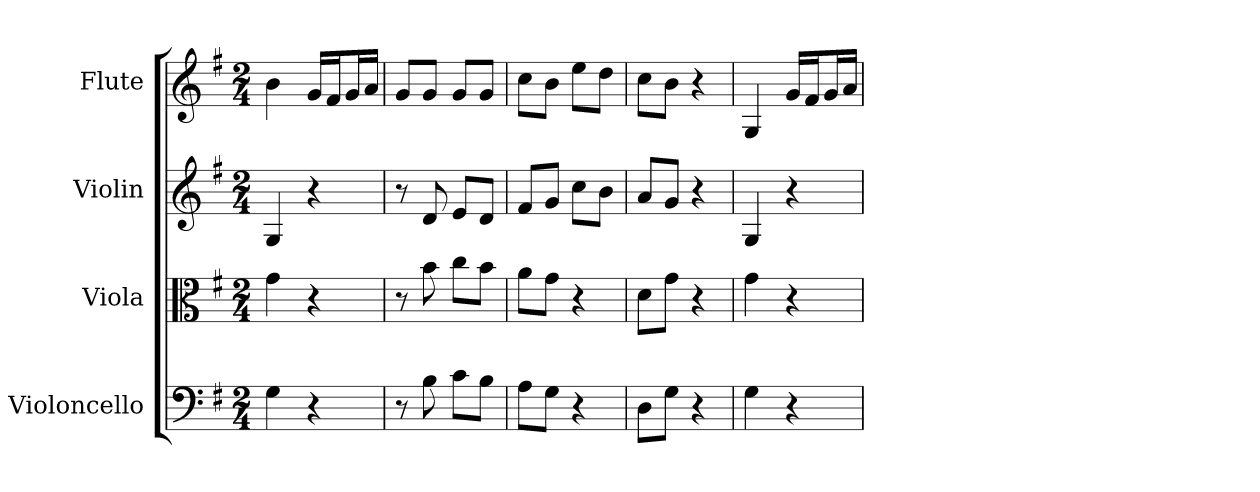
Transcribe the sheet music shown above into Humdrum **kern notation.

**kern	**kern	**kern	**kern
*part4	*part3	*part2	*part1
*staff4	*staff3	*staff2	*staff1
*I"Violoncello	*I"Viola	*I"Violin	*I"Flute
*I'Vc	*I'Vla	*I'Vln	*I'Fl
*clefF4	*clefC3	*	*
*k[f#]	*k[f#]	*k[f#]	*k[f#]
*G:	*G:	*G:	*G:
*M2/4	*M2/4	*M2/4	*M2/4
*MM186	*MM186	*MM186	*MM186
=	=	=	=
4G	4g	4G	4b
4r	4r	4r	16gLL
.	.	.	16f#J
.	.	.	16gL
.	.	.	16aJJ
=2	=2	=2	=2
8r	8r	8r	8gL
8B	8b	8d	8gJ
8c\L	8cc\L	8eL	8gL
8B\J	8b\J	8dJ	8gJ
=3	=3	=3	=3
8A\L	8a\L	8f#L	8ccL
8G\J	8g\J	8gJ	8bJ
4r	4r	8ccL	8eeL
.	.	8bJ	8ddJ
=4	=4	=4	=4
8D\L	8d\L	8aL	8ccL
8G\J	8g\J	8gJ	8bJ
4r	4r	4r	4r
=5	=5	=5	=5
4G	4g	4G	4G
4r	4r	4r	16gLL
.	.	.	16f#J
.	.	.	16gL
.	.	.	16aJJ
=	=	=	=
*-	*-	*-	*-
